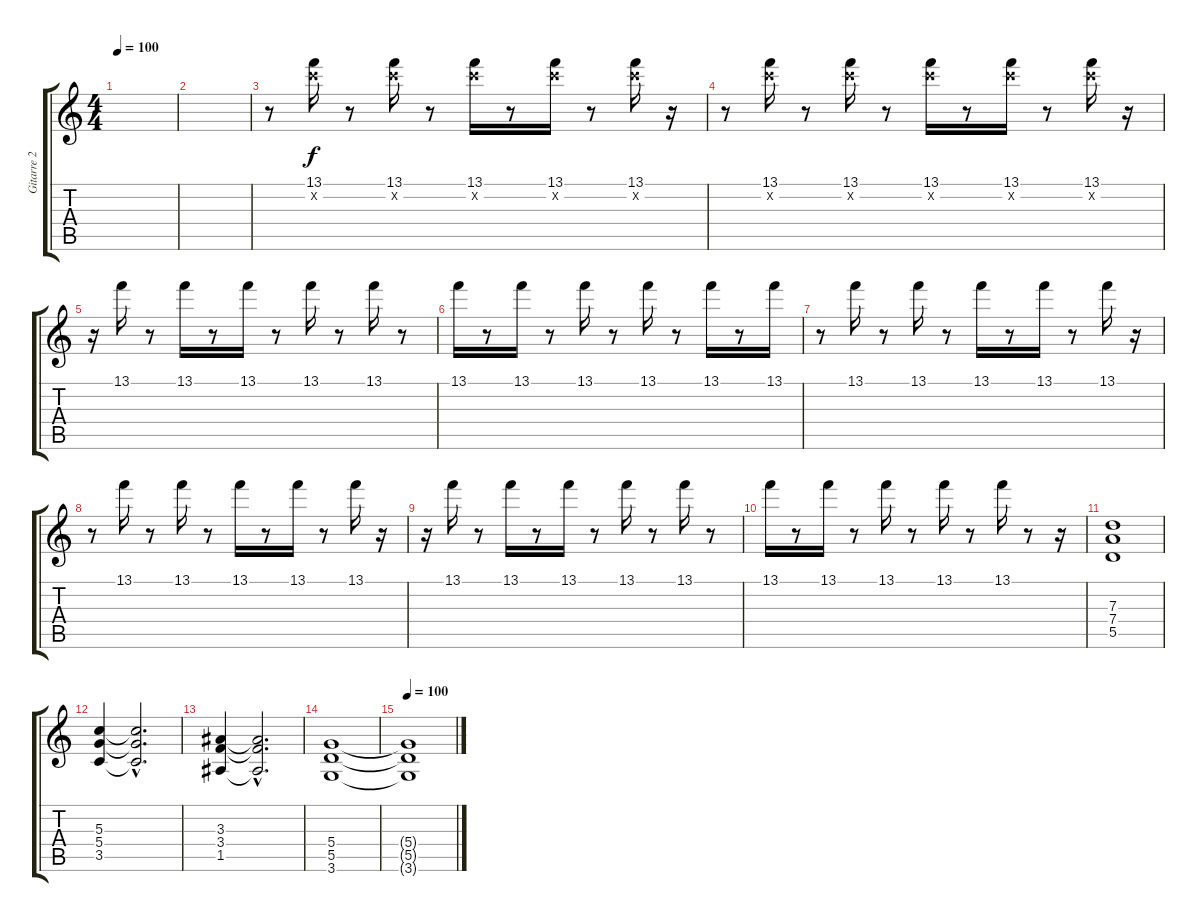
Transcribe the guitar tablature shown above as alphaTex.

\track ("Gitarre 2" "Gitarre 2") {instrument overdrivenguitar}
\staff {score tabs}
\tuning (E4 B3 G3 D3 A2 E2) {hide}
\ts (4 4)
\tempo 100
\clef g2
\ks c
|
|
r.8 (13.1 13.2{x}).16 r.8 (13.1 13.2{x}).16 r.8 (13.1 13.2{x}).16 r.8 (13.1 13.2{x}).16 r.8 (13.1 13.2{x}).16 r.16 |
r.8 (13.1 13.2{x}).16 r.8 (13.1 13.2{x}).16 r.8 (13.1 13.2{x}).16 r.8 (13.1 13.2{x}).16 r.8 (13.1 13.2{x}).16 r.16 |
r.16 13.1.16 r.8 13.1.16 r.8 13.1.16 r.8 13.1.16 r.8 13.1.16 r.8 |
13.1.16 r.8 13.1.16 r.8 13.1.16 r.8 13.1.16 r.8 13.1.16 r.8 13.1.16 |
r.8 13.1.16 r.8 13.1.16 r.8 13.1.16 r.8 13.1.16 r.8 13.1.16 r.16 |
r.8 13.1.16 r.8 13.1.16 r.8 13.1.16 r.8 13.1.16 r.8 13.1.16 r.16 |
r.16 13.1.16 r.8 13.1.16 r.8 13.1.16 r.8 13.1.16 r.8 13.1.16 r.8 |
13.1.16 r.8 13.1.16 r.8 13.1.16 r.8 13.1.16 r.8 13.1.16 r.8 r.16 |
(7.3 7.4 5.5).1{volume 5} |
(5.3 5.4 3.5).4{volume 12} (5.3{hac t} 5.4{hac t} 3.5{hac t}).2{d volume 6} |
(3.3 3.4 1.5).4{volume 13} (3.3{hac t} 3.4{hac t} 1.5{hac t}).2{d volume 7} |
(5.4 5.5 3.6).1{volume 13} |
\tempo 100
(5.4{t} 5.5{t} 3.6{t}).1{volume 9}
